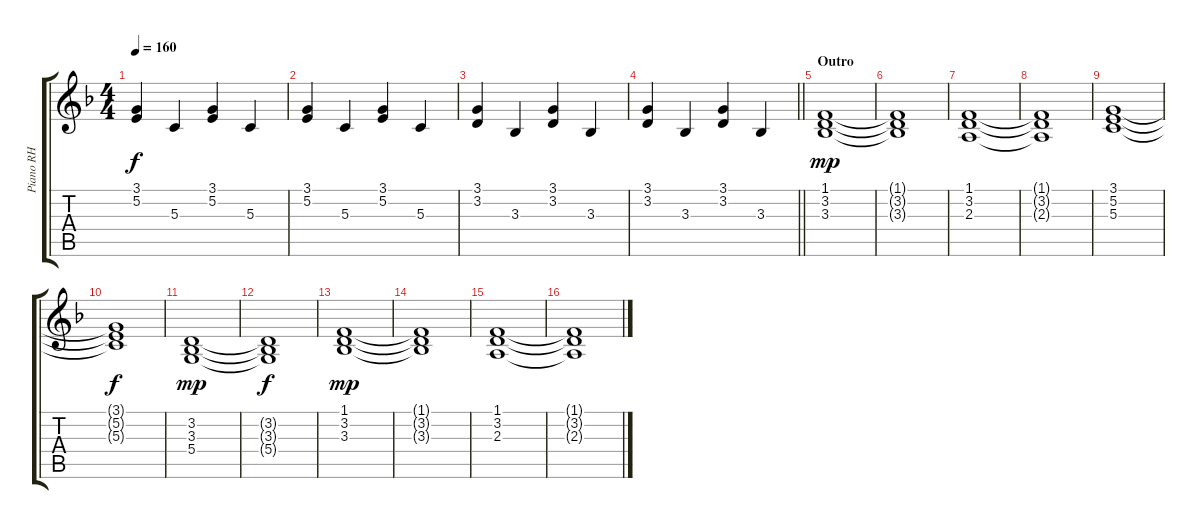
\track ("Piano RH" "Piano RH") {instrument acousticgrandpiano}
\staff {score tabs}
\tuning (E4 B3 G3 D3 A2 E2) {hide}
\ts (4 4)
\tempo 160
\clef g2
\ks f
(3.1 5.2).4{dy f} 5.3.4 (3.1 5.2).4 5.3.4 |
(3.1 5.2).4 5.3.4 (3.1 5.2).4 5.3.4 |
(3.1 3.2).4 3.3.4 (3.1 3.2).4 3.3.4 |
\barLineRight lightlight
(3.1 3.2).4 3.3.4 (3.1 3.2).4 3.3.4 |
\section ("" "Outro")
(1.1 3.2 3.3).1{dy mp} |
(1.1{t} 3.2{t} 3.3{t}).1 |
(1.1 3.2 2.3).1 |
(1.1{t} 3.2{t} 2.3{t}).1 |
(3.1 5.2 5.3).1 |
(3.1{t} 5.2{t} 5.3{t}).1{dy f} |
(3.2 3.3 5.4).1{dy mp} |
(3.2{t} 3.3{t} 5.4{t}).1{dy f} |
(1.1 3.2 3.3).1{dy mp} |
(1.1{t} 3.2{t} 3.3{t}).1 |
(1.1 3.2 2.3).1 |
(1.1{t} 3.2{t} 2.3{t}).1
